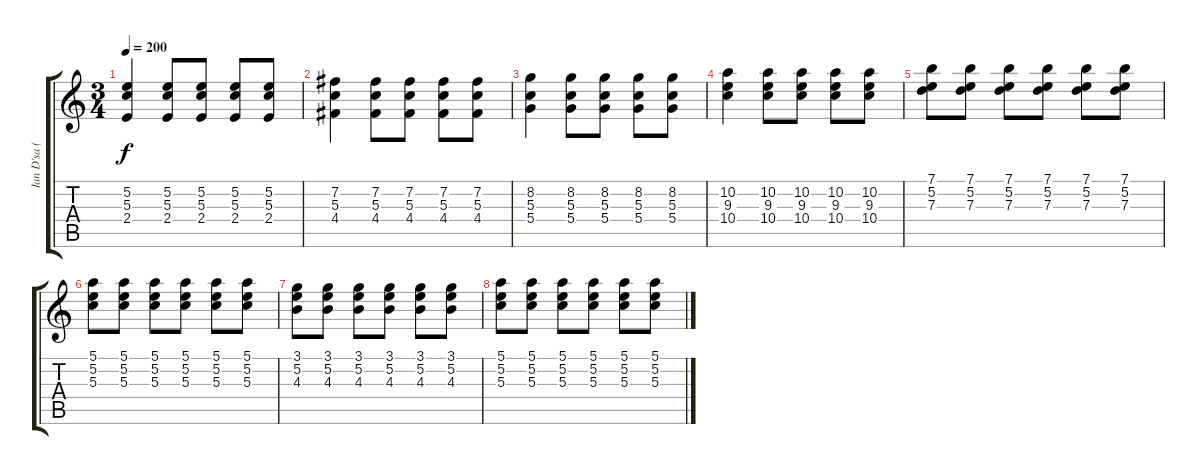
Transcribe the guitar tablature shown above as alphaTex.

\track ("Ian D'sa (Distortion)" "Ian D'sa (") {instrument distortionguitar}
\staff {score tabs}
\tuning (E4 B3 G3 D3 A2 D2) {hide}
\ts (3 4)
\tempo 200
\clef g2
\ks c
(5.2 5.3 2.4).4{dy f} (5.2 5.3 2.4).8 (5.2 5.3 2.4).8 (5.2 5.3 2.4).8 (5.2 5.3 2.4).8 |
(7.2 5.3 4.4).4 (7.2 5.3 4.4).8 (7.2 5.3 4.4).8 (7.2 5.3 4.4).8 (7.2 5.3 4.4).8 |
(8.2 5.3 5.4).4 (8.2 5.3 5.4).8 (8.2 5.3 5.4).8 (8.2 5.3 5.4).8 (8.2 5.3 5.4).8 |
(10.2 9.3 10.4).4 (10.2 9.3 10.4).8 (10.2 9.3 10.4).8 (10.2 9.3 10.4).8 (10.2 9.3 10.4).8 |
(7.1 5.2 7.3).8 (7.1 5.2 7.3).8 (7.1 5.2 7.3).8 (7.1 5.2 7.3).8 (7.1 5.2 7.3).8 (7.1 5.2 7.3).8 |
(5.1 5.2 5.3).8 (5.1 5.2 5.3).8 (5.1 5.2 5.3).8 (5.1 5.2 5.3).8 (5.1 5.2 5.3).8 (5.1 5.2 5.3).8 |
(3.1 5.2 4.3).8 (3.1 5.2 4.3).8 (3.1 5.2 4.3).8 (3.1 5.2 4.3).8 (3.1 5.2 4.3).8 (3.1 5.2 4.3).8 |
(5.1 5.2 5.3).8 (5.1 5.2 5.3).8 (5.1 5.2 5.3).8 (5.1 5.2 5.3).8 (5.1 5.2 5.3).8 (5.1 5.2 5.3).8
